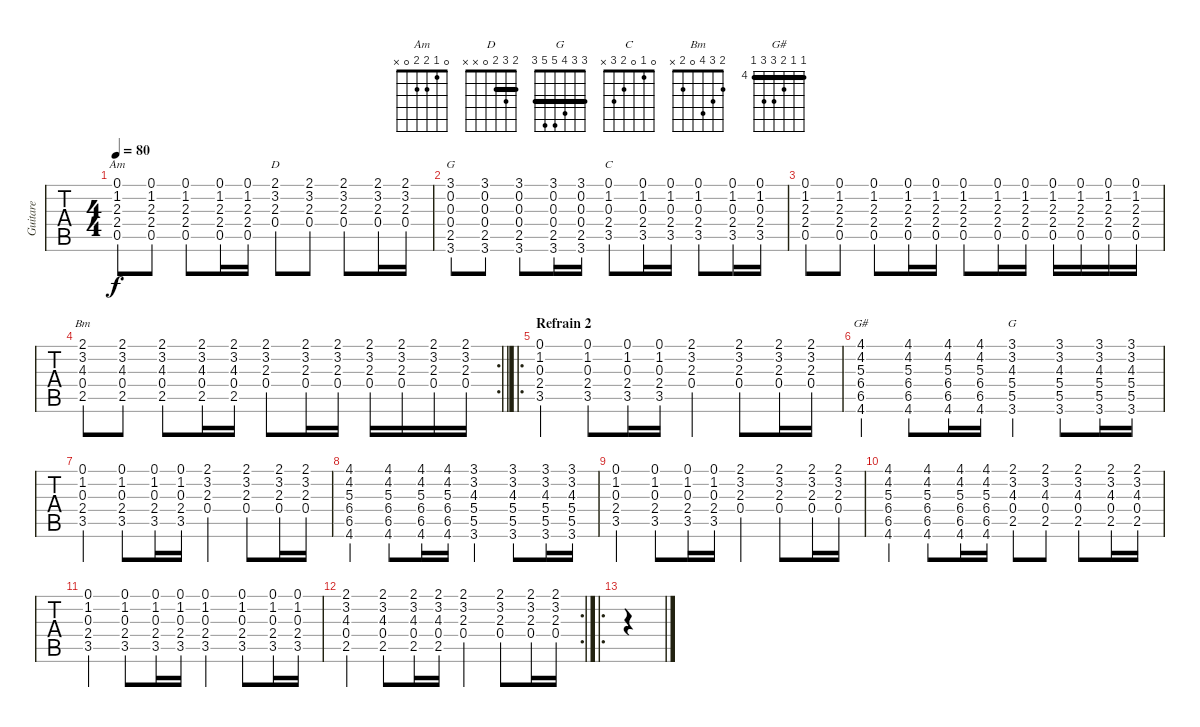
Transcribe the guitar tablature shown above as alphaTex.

\track ("Guitare" "Guitare") {instrument acousticguitarsteel}
\staff {tabs}
\tuning (E4 B3 G3 D3 A2 E2) {hide}
\chord ("Am" 0 1 2 2 0 x)
\chord ("D" 2 3 2 0 x x) {barre 2}
\chord ("G" 3 0 0 0 2 3)
\chord ("C" 0 1 0 2 3 x)
\chord ("Bm" 2 3 4 0 2 x)
\chord ("G#" 4 4 5 6 6 4) {firstfret 4 barre 4}
\chord ("G" 3 3 4 5 5 3) {barre 3}
\ts (4 4)
\tempo 80
\clef g2
\ks c
(0.1 1.2 2.3 2.4 0.5).8{ch "Am" dy f} (0.1 1.2 2.3 2.4 0.5).8 (0.1 1.2 2.3 2.4 0.5).8 (0.1 1.2 2.3 2.4 0.5).16 (0.1 1.2 2.3 2.4 0.5).16 (2.1 3.2 2.3 0.4).8{ch "D"} (2.1 3.2 2.3 0.4).8 (2.1 3.2 2.3 0.4).8 (2.1 3.2 2.3 0.4).16 (2.1 3.2 2.3 0.4).16 |
(3.1 0.2 0.3 0.4 2.5 3.6).8{ch "G"} (3.1 0.2 0.3 0.4 2.5 3.6).8 (3.1 0.2 0.3 0.4 2.5 3.6).8 (3.1 0.2 0.3 0.4 2.5 3.6).16 (3.1 0.2 0.3 0.4 2.5 3.6).16 (0.1 1.2 0.3 2.4 3.5).8{ch "C"} (0.1 1.2 0.3 2.4 3.5).16 (0.1 1.2 0.3 2.4 3.5).16 (0.1 1.2 0.3 2.4 3.5).8 (0.1 1.2 0.3 2.4 3.5).16 (0.1 1.2 0.3 2.4 3.5).16 |
(0.1 1.2 2.3 2.4 0.5).8 (0.1 1.2 2.3 2.4 0.5).8 (0.1 1.2 2.3 2.4 0.5).8 (0.1 1.2 2.3 2.4 0.5).16 (0.1 1.2 2.3 2.4 0.5).16 (0.1 1.2 2.3 2.4 0.5).8 (0.1 1.2 2.3 2.4 0.5).16 (0.1 1.2 2.3 2.4 0.5).16 (0.1 1.2 2.3 2.4 0.5).16 (0.1 1.2 2.3 2.4 0.5).16 (0.1 1.2 2.3 2.4 0.5).16 (0.1 1.2 2.3 2.4 0.5).16 |
\rc 2
\barLineRight lightlight
(2.1 3.2 4.3 0.4 2.5).8{ch "Bm"} (2.1 3.2 4.3 0.4 2.5).8 (2.1 3.2 4.3 0.4 2.5).8 (2.1 3.2 4.3 0.4 2.5).16 (2.1 3.2 4.3 0.4 2.5).16 (2.1 3.2 2.3 0.4).8 (2.1 3.2 2.3 0.4).16 (2.1 3.2 2.3 0.4).16 (2.1 3.2 2.3 0.4).16 (2.1 3.2 2.3 0.4).16 (2.1 3.2 2.3 0.4).16 (2.1 3.2 2.3 0.4).16 |
\ro
\section ("" "Refrain 2")
(0.1 1.2 0.3 2.4 3.5).4 (0.1 1.2 0.3 2.4 3.5).8 (0.1 1.2 0.3 2.4 3.5).16 (0.1 1.2 0.3 2.4 3.5).16 (2.1 3.2 2.3 0.4).4 (2.1 3.2 2.3 0.4).8 (2.1 3.2 2.3 0.4).16 (2.1 3.2 2.3 0.4).16 |
(4.1 4.2 5.3 6.4 6.5 4.6).4{ch "G#"} (4.1 4.2 5.3 6.4 6.5 4.6).8 (4.1 4.2 5.3 6.4 6.5 4.6).16 (4.1 4.2 5.3 6.4 6.5 4.6).16 (3.1 3.2 4.3 5.4 5.5 3.6).4{ch "G"} (3.1 3.2 4.3 5.4 5.5 3.6).8 (3.1 3.2 4.3 5.4 5.5 3.6).16 (3.1 3.2 4.3 5.4 5.5 3.6).16 |
(0.1 1.2 0.3 2.4 3.5).4 (0.1 1.2 0.3 2.4 3.5).8 (0.1 1.2 0.3 2.4 3.5).16 (0.1 1.2 0.3 2.4 3.5).16 (2.1 3.2 2.3 0.4).4 (2.1 3.2 2.3 0.4).8 (2.1 3.2 2.3 0.4).16 (2.1 3.2 2.3 0.4).16 |
(4.1 4.2 5.3 6.4 6.5 4.6).4 (4.1 4.2 5.3 6.4 6.5 4.6).8 (4.1 4.2 5.3 6.4 6.5 4.6).16 (4.1 4.2 5.3 6.4 6.5 4.6).16 (3.1 3.2 4.3 5.4 5.5 3.6).4 (3.1 3.2 4.3 5.4 5.5 3.6).8 (3.1 3.2 4.3 5.4 5.5 3.6).16 (3.1 3.2 4.3 5.4 5.5 3.6).16 |
(0.1 1.2 0.3 2.4 3.5).4 (0.1 1.2 0.3 2.4 3.5).8 (0.1 1.2 0.3 2.4 3.5).16 (0.1 1.2 0.3 2.4 3.5).16 (2.1 3.2 2.3 0.4).4 (2.1 3.2 2.3 0.4).8 (2.1 3.2 2.3 0.4).16 (2.1 3.2 2.3 0.4).16 |
(4.1 4.2 5.3 6.4 6.5 4.6).4 (4.1 4.2 5.3 6.4 6.5 4.6).8 (4.1 4.2 5.3 6.4 6.5 4.6).16 (4.1 4.2 5.3 6.4 6.5 4.6).16 (2.1 3.2 4.3 0.4 2.5).8 (2.1 3.2 4.3 0.4 2.5).8 (2.1 3.2 4.3 0.4 2.5).8 (2.1 3.2 4.3 0.4 2.5).16 (2.1 3.2 4.3 0.4 2.5).16 |
(0.1 1.2 0.3 2.4 3.5).4 (0.1 1.2 0.3 2.4 3.5).8 (0.1 1.2 0.3 2.4 3.5).16 (0.1 1.2 0.3 2.4 3.5).16 (0.1 1.2 0.3 2.4 3.5).4 (0.1 1.2 0.3 2.4 3.5).8 (0.1 1.2 0.3 2.4 3.5).16 (0.1 1.2 0.3 2.4 3.5).16 |
\rc 2
(2.1 3.2 4.3 0.4 2.5).4 (2.1 3.2 4.3 0.4 2.5).8 (2.1 3.2 4.3 0.4 2.5).16 (2.1 3.2 4.3 0.4 2.5).16 (2.1 3.2 2.3 0.4).4 (2.1 3.2 2.3 0.4).8 (2.1 3.2 2.3 0.4).16 (2.1 3.2 2.3 0.4).16 |
\ro
